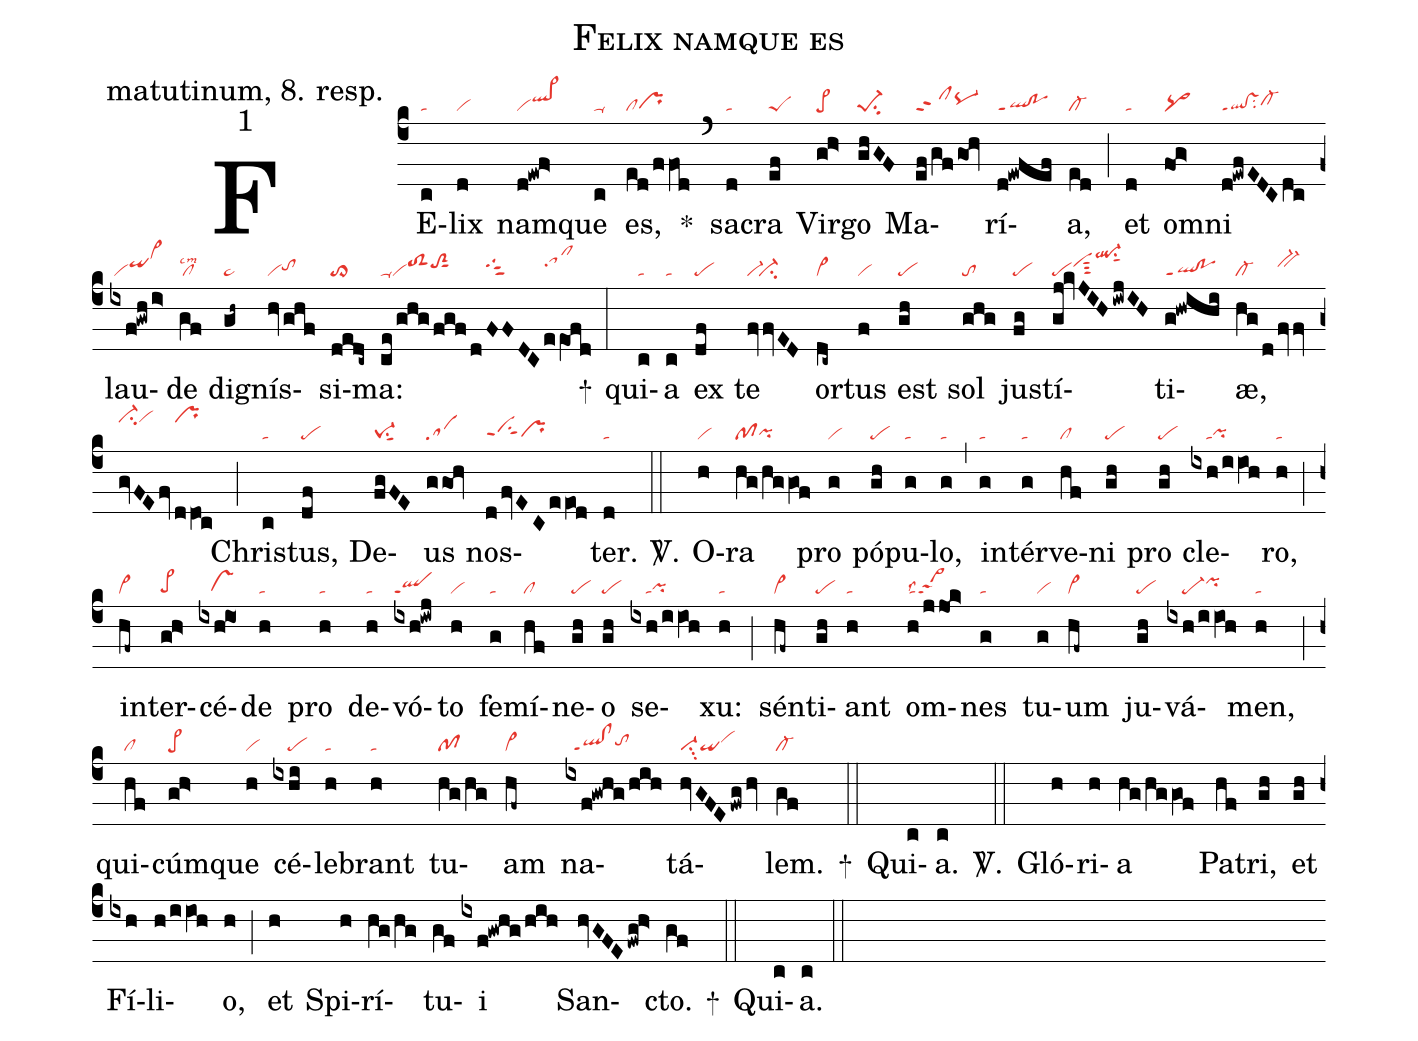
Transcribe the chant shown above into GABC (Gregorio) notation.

name: Felix namque es;
office-part: matutinum, 8. resp.;
mode: 1;
nabc-lines: 1;
%%
(c4)
FE(c|ta)lix(d|vi) nam(d!ew!f>|viql>hi)que(c|ta-) es,(ed/ffOd|clprhg) *(`)
sa(d|ta)cra(ef|peS) Vir(gh>|pe>)go(ghGF|pe-1su2) Ma(ef/gf/go!hv|clppt2pq-hh)rí(d!ewfef|ql!poppt1)a,(ed|cl-) (;)
et(d|ta) om(fo!g>|pq>)ni(d!ewfEDCdc|ql!vsppt1su2cl-hh) lau(ixf!gwh/i>|/viqihivi>hl)de(gf|cllscm2) dig(gh~|ta>)nís(hvghf|vitohh)si(dedc~|to>)ma:(ce/ghg/fgf/d|ta-vitoS2hitoS2hisut1|FF/D0C0|tgS3hi|eeOfd|sahi!clhi) +(:)
qui(c|ta)a(c|ta) ex(df|pe) te(fvvED|vi-`ci-) or(dc~|vi>)tus(f|vi) est(gh|pe) sol(ghg|to) jus(fg|pe)tí(gj!kvJIHiwjIH|pevihisut3ql-hlsu1sut1)ti(g!hwihi|ql!poppt1)æ,(hg/d|cl-|fvv/|bv-hi|gvFEfv|ci-hlvihl|ddOc|prhl) (;)
Chris(c|ta)tus,(df|pe) De(fgFE|pe-1su1sut1)us(ggOh|sa) nos(d/fvECeeOd|vihgppt1su1sut1prhg)ter.(d|ta) <sp>V/</sp>.(::)
O(h|vi)ra(hg/hg/gOf|pfpihg) pro(g|vi) pó(gh|pe)pu(g|ta)lo,(g|ta) (,)
in(g|ta)tér(g|ta)ve(hf|cl)ni(gh|pe) pro(gh|pe) cle(ixh/iiOh|////tapihg)ro,(h|ta) (;)
in(hf~|vi>)ter(gh>|pe>hg)cé(ixh!io1|///vshg)de(h|ta) pro(h|ta) de(h|ta)vó(ixh!iwj|qlppt1)to(h|vi) fe(g|ta)mí(hf|cl)ne(gh|pe)o(gh|pe) se(ixh/iiOh|////tapihg)xu:(h|ta) (;)
sén(hf~|vi>)ti(gh|pe)ant(h|ta) om(h/jjo!k>|talss2sa>2)nes(g|ta) tu(g|vi)um(hf~|vi>) ju(gh|pe)vá(ixh/iiOh|////pe-pihi)men,(h|ta) (;)
qui(hf|cl)cúm(gh>|pe>)que(h|vi) cé(ixhi|////pe)le(h|ta)brant(h|ta) tu(hg/hg|pf)am(hf~|vi>) na(ixf!gwhg/hih|//ql!clppt1tohh)tá(hvGFEfwghv|vi-su3qivihi)lem.(gf|cl-) +(::)
Qui(c)a.(c) <sp>V/</sp>.(::)
Gló(h)ri(h)a(hg/hg/gOf) Pa(hf)tri,(gh) et(gh) Fí(ixh)li(h/iiOh)o,(h) (;)
et(h) Spi(h)rí(hg/hg)tu(gf)i(ixf!gwhg/hih) San(hvGFEfwg!h>)cto.(gf) +(::)
Qui(c)a.(c) (::)
